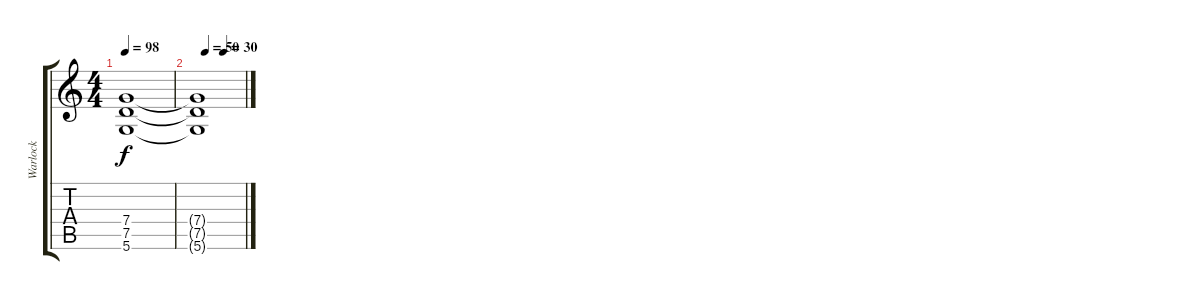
\track ("Warlock" "Warlock") {instrument distortionguitar}
\staff {score tabs}
\tuning (D4 A3 F3 C3 G2 D2) {hide}
\ts (4 4)
\tempo 98
\clef g2
\ks c
(7.4 7.5 5.6).1{dy f} |
\tempo (50 0.1875)
\tempo (30 0.5625)
(7.4{t} 7.5{t} 5.6{t}).1
